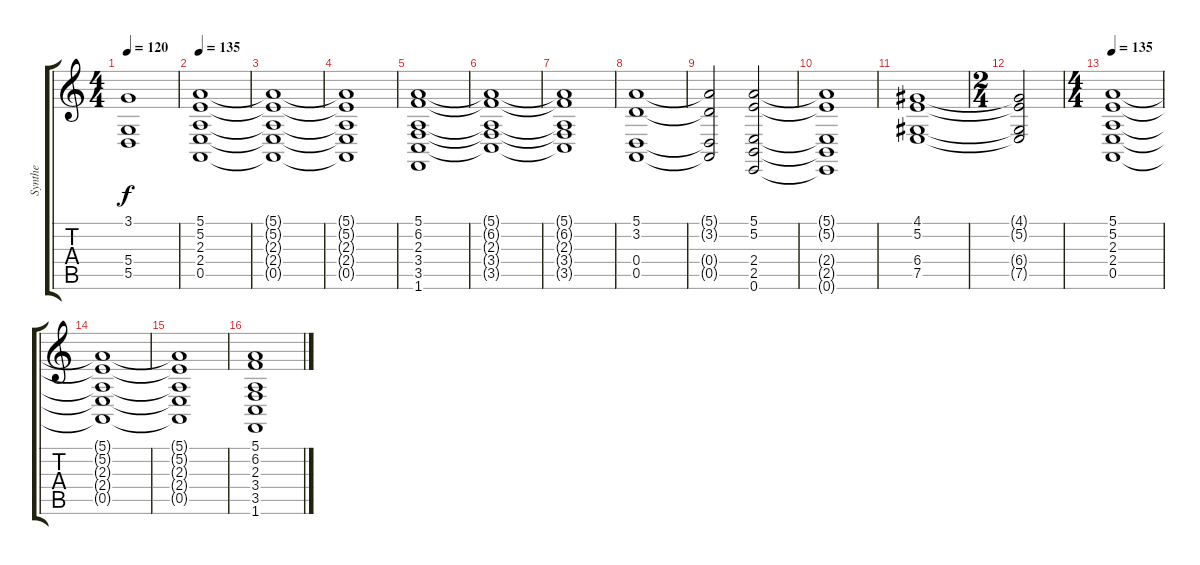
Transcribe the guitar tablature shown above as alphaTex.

\track ("Synthe" "Synthe") {instrument stringensemble2}
\staff {score tabs}
\tuning (E4 B3 G3 D3 A2 E2) {hide}
\ts (4 4)
\tempo 120
\clef g2
\ks c
(3.1 5.4 5.5).1{dy f} |
\tempo 135
(5.1 5.2 2.3 2.4 0.5).1 |
(5.1{t} 5.2{t} 2.3{t} 2.4{t} 0.5{t}).1 |
(5.1{t} 5.2{t} 2.3{t} 2.4{t} 0.5{t}).1 |
(5.1 6.2 2.3 3.4 3.5 1.6).1 |
(5.1{t} 6.2{t} 2.3{t} 3.4{t} 3.5{t}).1 |
(5.1{t} 6.2{t} 2.3{t} 3.4{t} 3.5{t}).1 |
(5.1 3.2 0.4 0.5).1 |
(5.1{t} 3.2{t} 0.4{t} 0.5{t}).2 (5.1 5.2 2.4 2.5 0.6).2 |
(5.1{t} 5.2{t} 2.4{t} 2.5{t} 0.6{t}).1 |
(4.1 5.2 6.4 7.5).1 |
\ts (2 4)
(4.1{t} 5.2{t} 6.4{t} 7.5{t}).2 |
\ts (4 4)
\tempo 135
(5.1 5.2 2.3 2.4 0.5).1 |
(5.1{t} 5.2{t} 2.3{t} 2.4{t} 0.5{t}).1 |
(5.1{t} 5.2{t} 2.3{t} 2.4{t} 0.5{t}).1 |
(5.1 6.2 2.3 3.4 3.5 1.6).1
